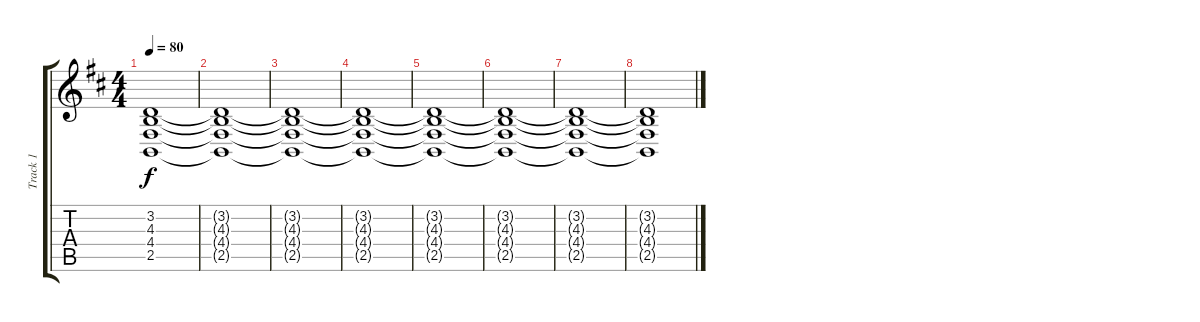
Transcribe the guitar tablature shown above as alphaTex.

\track ("Track 1" "Track 1") {instrument vibraphone}
\staff {score tabs}
\tuning (E4 B3 G3 D3 A2 E2) {hide}
\ts (4 4)
\tempo 80
\clef g2
\ks bminor
(3.2{t} 4.3{t} 4.4{t} 2.5{t}).1{dy f} |
(3.2{t} 4.3{t} 4.4{t} 2.5{t}).1 |
(3.2{t} 4.3{t} 4.4{t} 2.5{t}).1 |
(3.2{t} 4.3{t} 4.4{t} 2.5{t}).1 |
(3.2{t} 4.3{t} 4.4{t} 2.5{t}).1 |
(3.2{t} 4.3{t} 4.4{t} 2.5{t}).1 |
(3.2{t} 4.3{t} 4.4{t} 2.5{t}).1 |
(3.2{t} 4.3{t} 4.4{t} 2.5{t}).1
